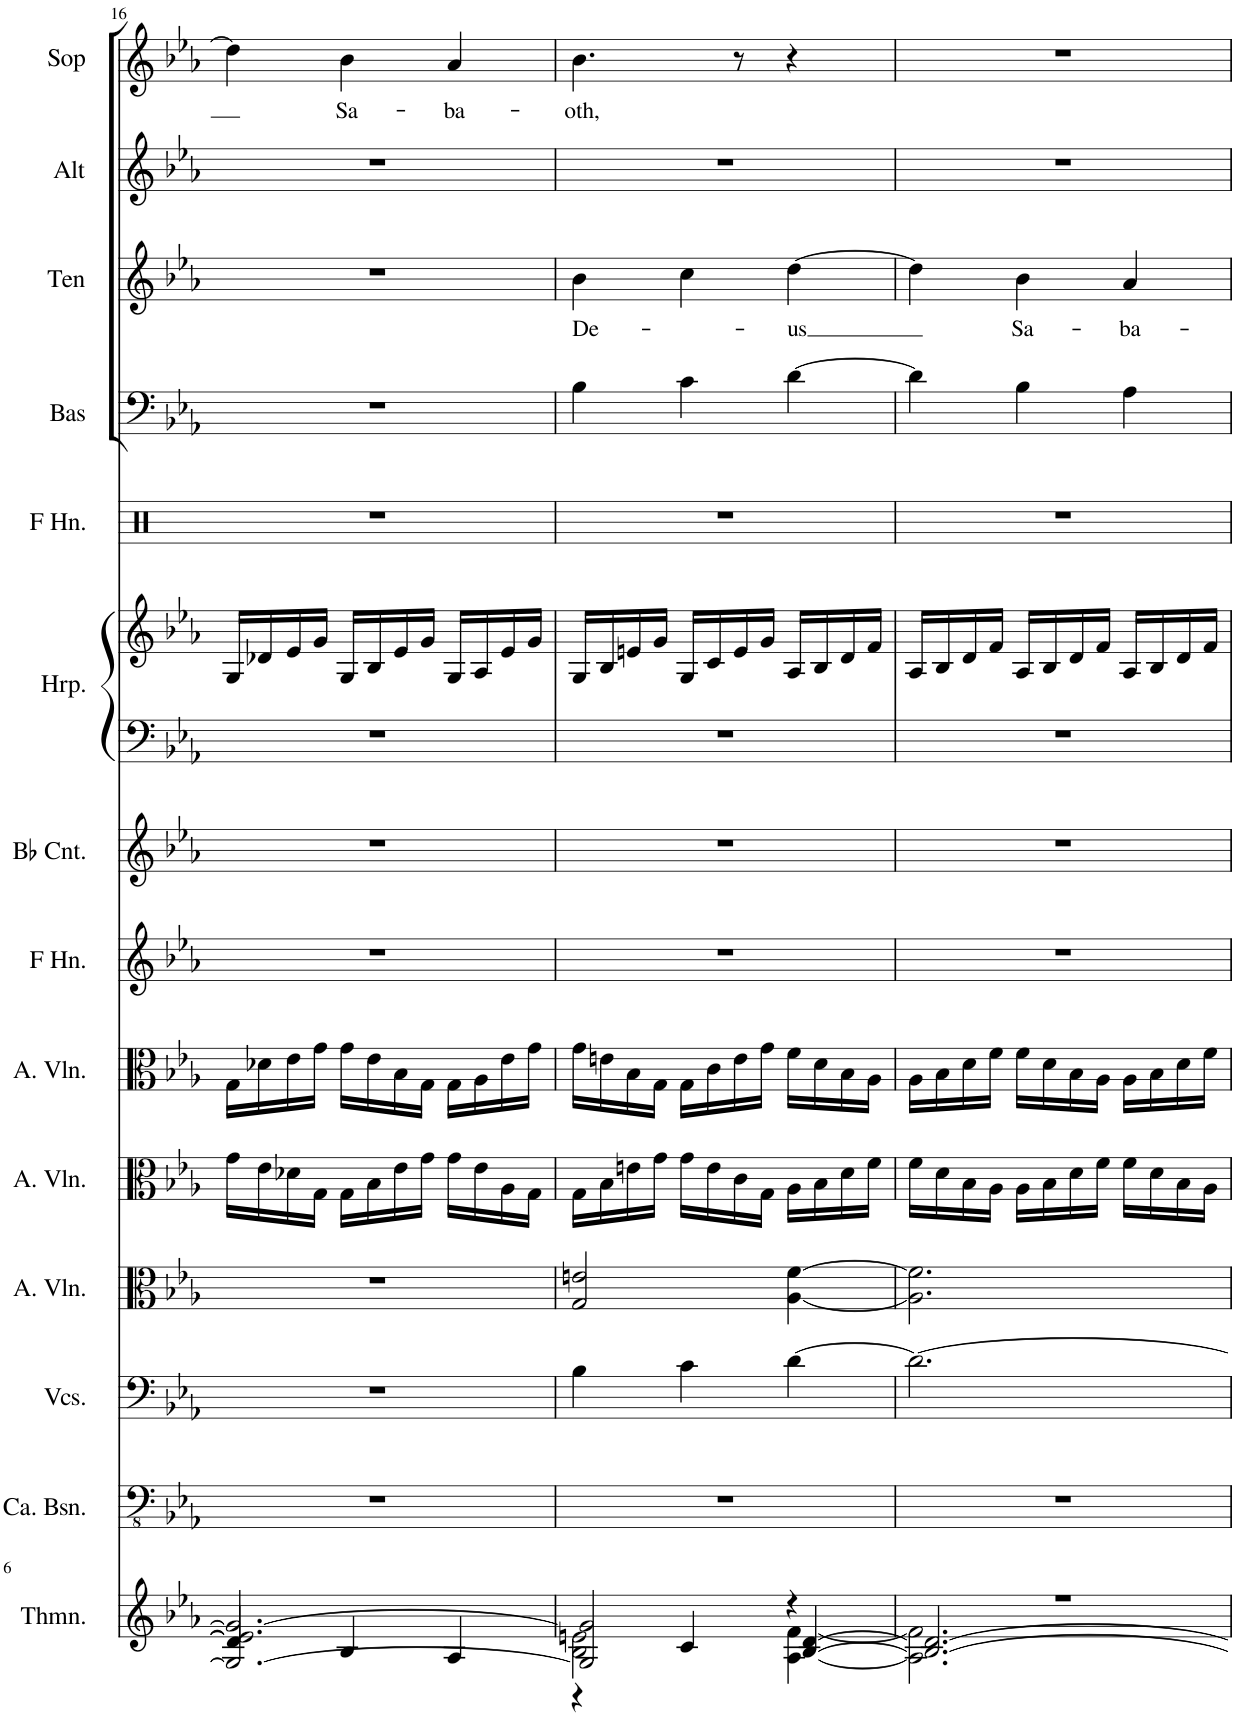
**kern	**kern	**kern	**kern	**kern	**kern	**kern	**kern	**kern	**kern	**kern	**kern	**kern	**text	**kern	**kern	**text
*part14	*part13	*part12	*part11	*part10	*part9	*part8	*part7	*part6	*part6	*part5	*part4	*part3	*part3	*part2	*part1	*part1
*staff15	*staff14	*staff13	*staff12	*staff11	*staff10	*staff9	*staff8	*staff7	*staff6	*staff5	*staff4	*staff3	*staff3	*staff2	*staff1	*staff1
*I"Theremin, Organ	*I"Contrabassen	*I"Cello II	*I"Cello I	*I"Altviolen	*I"Altviolen	*I"Hoorn in F	*I"Cornet in Bb	*I"Harp, Harp	*	*I"Hoorn in F,	*I"Bas	*I"Ten	*	*I"Alt	*I"Sop	*
*I'Thmn.	*I'Ca. Bsn.	*	*	*I'A. Vln.	*I'A. Vln.	*	*	*I'Hrp.	*	*	*I'Bas	*I'Ten	*	*I'Alt	*I'Sop	*
!!LO:PB:g=z
*clefG2	*clefFv4	*clefF4	*clefC3	*clefC3	*clefC3	*clefG2	*clefG2	*clefF4	*clefG2	*clefX	*clefF4	*clefG2	*	*clefG2	*clefG2	*
*	*	*	*	*	*	*Trd4c7	*Trd1c2	*	*	*Trd4c7	*	*Trd1c2	*	*Trd1c2	*	*
*k[b-e-a-]	*k[b-e-a-]	*k[b-e-a-]	*k[b-e-a-]	*k[b-e-a-]	*k[b-e-a-]	*k[b-e-a-]	*k[b-e-a-]	*k[b-e-a-]	*k[b-e-a-]	*k[b-e-a-]	*k[b-e-a-]	*k[b-e-a-]	*	*k[b-e-a-]	*k[b-e-a-]	*
*M3/4	*M3/4	*M3/4	*M3/4	*M3/4	*M3/4	*M3/4	*M3/4	*M3/4	*M3/4	*M3/4	*M3/4	*M3/4	*	*M3/4	*M3/4	*
=16	=16	=16	=16	=16	=16	=16	=16	=16	=16	=16	=16	=16	=16	=16	=16	=16
*^	*	*	*	*	*	*	*	*	*	*	*	*	*	*	*	*
2.G/_ 2.e-/] 2.g/_	4d-/]	2.r	2.r	2.r	16g\LL	16G\LL	2.r	2.r	2.r	16G/LL	2.r	2.r	2.r	.	2.r	4dd-\]	.
.	.	.	.	.	16e-\	16d-X\	.	.	.	16d-X/	.	.	.	.	.	.	.
.	.	.	.	.	16d-X\	16e-\	.	.	.	16e-/	.	.	.	.	.	.	.
.	.	.	.	.	16G\JJ	16g\JJ	.	.	.	16g/JJ	.	.	.	.	.	.	.
!	!	!	!	!	!	!	!	!	!	!	!	!	!	!	!	!	!LO:LY:b
.	4B-/	.	.	.	16G\LL	16g\LL	.	.	.	16G/LL	.	.	.	.	.	4b-\	Sa-
.	.	.	.	.	16B-\	16e-\	.	.	.	16B-/	.	.	.	.	.	.	.
.	.	.	.	.	16e-\	16B-\	.	.	.	16e-/	.	.	.	.	.	.	.
.	.	.	.	.	16g\JJ	16G\JJ	.	.	.	16g/JJ	.	.	.	.	.	.	.
!	!	!	!	!	!	!	!	!	!	!	!	!	!	!	!	!	!LO:LY:b
.	4A-/	.	.	.	16g\LL	16G\LL	.	.	.	16G/LL	.	.	.	.	.	4a-/	-ba-
.	.	.	.	.	16e-\	16A-\	.	.	.	16A-/	.	.	.	.	.	.	.
.	.	.	.	.	16A-\	16e-\	.	.	.	16e-/	.	.	.	.	.	.	.
.	.	.	.	.	16G\JJ	16g\JJ	.	.	.	16g/JJ	.	.	.	.	.	.	.
=17	=17	=17	=17	=17	=17	=17	=17	=17	=17	=17	=17	=17	=17	=17	=17	=17	=17
*	*^	*	*	*	*	*	*	*	*	*	*	*	*	*	*	*	*
!	!	!	!	!	!	!	!	!	!	!	!	!	!	!	!LO:LY:b	!	!	!LO:LY:b
2G/] 2g/]	2B-\ 2en\	4r	2.r	4B-\	2G/ 2en/	16G\LL	16g\LL	2.r	2.r	2.r	16G/LL	2.r	4B-\	4b-\	De-	2.r	4.b-\	-oth,
.	.	.	.	.	.	16B-\	16en\	.	.	.	16B-/	.	.	.	.	.	.	.
.	.	.	.	.	.	16en\	16B-\	.	.	.	16en/	.	.	.	.	.	.	.
.	.	.	.	.	.	16g\JJ	16G\JJ	.	.	.	16g/JJ	.	.	.	.	.	.	.
.	.	4c/	.	4c\	.	16g\LL	16G\LL	.	.	.	16G/LL	.	4c\	4cc\	.	.	.	.
.	.	.	.	.	.	16e\	16c\	.	.	.	16c/	.	.	.	.	.	.	.
.	.	.	.	.	.	16c\	16e\	.	.	.	16e/	.	.	.	.	.	8r	.
.	.	.	.	.	.	16G\JJ	16g\JJ	.	.	.	16g/JJ	.	.	.	.	.	.	.
!	!	!	!	!	!	!	!	!	!	!	!	!	!	!	!LO:LY:b	!	!	!
4r	[4A-\ [4f\	[4B-/ [4d/	.	[4d\	[4A-\ [4f\	16A-\LL	16f\LL	.	.	.	16A-/LL	.	[4d\	[4dd\	-us	.	4r	.
.	.	.	.	.	.	16B-\	16d\	.	.	.	16B-/	.	.	.	.	.	.	.
.	.	.	.	.	.	16d\	16B-\	.	.	.	16d/	.	.	.	.	.	.	.
.	.	.	.	.	.	16f\JJ	16A-\JJ	.	.	.	16f/JJ	.	.	.	.	.	.	.
=18	=18	=18	=18	=18	=18	=18	=18	=18	=18	=18	=18	=18	=18	=18	=18	=18	=18	=18
2.r	2.A-\] 2.f\]	2.B-/_ 2.d/_	2.r	2.d\_	2.A-\] 2.f\]	16f\LL	16A-\LL	2.r	2.r	2.r	16A-/LL	2.r	4d\]	4dd\]	.	2.r	2.r	.
.	.	.	.	.	.	16d\	16B-\	.	.	.	16B-/	.	.	.	.	.	.	.
.	.	.	.	.	.	16B-\	16d\	.	.	.	16d/	.	.	.	.	.	.	.
.	.	.	.	.	.	16A-\JJ	16f\JJ	.	.	.	16f/JJ	.	.	.	.	.	.	.
!	!	!	!	!	!	!	!	!	!	!	!	!	!	!	!LO:LY:b	!	!	!
.	.	.	.	.	.	16A-\LL	16f\LL	.	.	.	16A-/LL	.	4B-\	4b-\	Sa-	.	.	.
.	.	.	.	.	.	16B-\	16d\	.	.	.	16B-/	.	.	.	.	.	.	.
.	.	.	.	.	.	16d\	16B-\	.	.	.	16d/	.	.	.	.	.	.	.
.	.	.	.	.	.	16f\JJ	16A-\JJ	.	.	.	16f/JJ	.	.	.	.	.	.	.
!	!	!	!	!	!	!	!	!	!	!	!	!	!	!	!LO:LY:b	!	!	!
.	.	.	.	.	.	16f\LL	16A-\LL	.	.	.	16A-/LL	.	4A-\	4a-/	-ba-	.	.	.
.	.	.	.	.	.	16d\	16B-\	.	.	.	16B-/	.	.	.	.	.	.	.
.	.	.	.	.	.	16B-\	16d\	.	.	.	16d/	.	.	.	.	.	.	.
.	.	.	.	.	.	16A-\JJ	16f\JJ	.	.	.	16f/JJ	.	.	.	.	.	.	.
*v	*v	*v	*	*	*	*	*	*	*	*	*	*	*	*	*	*	*	*
=	=	=	=	=	=	=	=	=	=	=	=	=	=	=	=	=
*-	*-	*-	*-	*-	*-	*-	*-	*-	*-	*-	*-	*-	*-	*-	*-	*-
